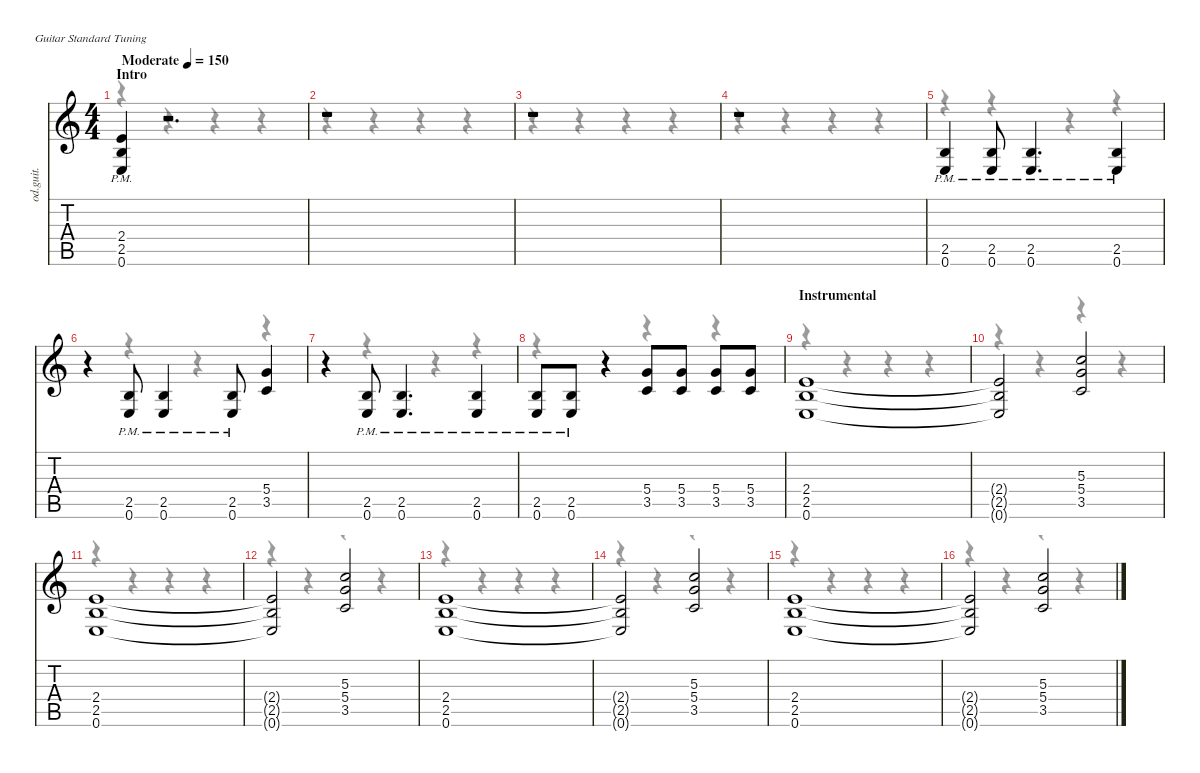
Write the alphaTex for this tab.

\defaultSystemsLayout 4
\hideDynamics
\bracketExtendMode nobrackets
\otherSystemsTrackNameOrientation horizontal
\track ("Gtr OD" "od.guit.") {instrument overdrivenguitar}
\staff {score tabs}
\tuning (E4 B3 G3 D3 A2 E2)
\voice
\ts (4 4)
\beaming (8 2 2 2 2)
\section ("" "Intro")
\tempo (150 "Moderate")
\clef g2
\ks c
(2.4{pm} 2.5{pm} 0.6{pm}).4{dy f instrument overdrivenguitar beam Up} r.2{d beam Up} |
r.1{beam Up} |
r.1{beam Up} |
r.1{beam Up} |
(2.5{pm} 0.6{pm}).4{beam Up} (2.5{pm} 0.6{pm}).8{beam Up} (2.5{pm} 0.6{pm}).4{d beam Up} (2.5{pm} 0.6{pm}).4{beam Up} |
r.4{beam Up} (2.5{pm} 0.6{pm}).8{beam Up} (2.5{pm} 0.6{pm}).4{beam Up} (2.5{pm} 0.6{pm}).8{beam Up} (5.4 3.5).4{beam Up} |
r.4{beam Up} (2.5{pm} 0.6{pm}).8{beam Up} (2.5{pm} 0.6{pm}).4{d beam Up} (2.5{pm} 0.6{pm}).4{beam Up} |
(2.5{pm} 0.6{pm}).8{beam Up} (2.5{pm} 0.6{pm}).8{beam Up} r.4{beam Up} (5.4 3.5).8{beam Up} (5.4 3.5).8{beam Up} (5.4 3.5).8{beam Up} (5.4 3.5).8{beam Up} |
\section ("" "Instrumental")
(2.4 2.5 0.6).1{beam Up} |
(2.4{t} 2.5{t} 0.6{t}).2{beam Up} (5.3 5.4 3.5).2{beam Up} |
(2.4 2.5 0.6).1{beam Up} |
(2.4{t} 2.5{t} 0.6{t}).2{beam Up} (5.3 5.4 3.5).2{beam Up} |
(2.4 2.5 0.6).1{beam Up} |
(2.4{t} 2.5{t} 0.6{t}).2{beam Up} (5.3 5.4 3.5).2{beam Up} |
(2.4 2.5 0.6).1{beam Up} |
(2.4{t} 2.5{t} 0.6{t}).2{beam Up} (5.3 5.4 3.5).2{beam Up}
\voice
\clef g2
\ottava regular
\simile none
\ks c
r.4{dy mf beam Down} r.4{beam Down} r.4{beam Down} r.4{beam Down} |
r.4{beam Down} r.4{beam Down} r.4{beam Down} r.4{beam Down} |
r.4{beam Down} r.4{beam Down} r.4{beam Down} r.4{beam Down} |
r.4{beam Down} r.4{beam Down} r.4{beam Down} r.4{beam Down} |
r.4{beam Down} r.4{beam Down} r.4{beam Down} r.4{beam Down} |
r.4{beam Down} r.4{beam Down} r.4{beam Down} r.4{beam Down} |
r.4{beam Down} r.4{beam Down} r.4{beam Down} r.4{beam Down} |
r.4{beam Down} r.4{beam Down} r.4{beam Down} r.4{beam Down} |
r.4{beam Down} r.4{beam Down} r.4{beam Down} r.4{beam Down} |
r.4{beam Down} r.4{beam Down} r.4{beam Down} r.4{beam Down} |
r.4{beam Down} r.4{beam Down} r.4{beam Down} r.4{beam Down} |
r.4{beam Down} r.4{beam Down} r.4{beam Down} r.4{beam Down} |
r.4{beam Down} r.4{beam Down} r.4{beam Down} r.4{beam Down} |
r.4{beam Down} r.4{beam Down} r.4{beam Down} r.4{beam Down} |
r.4{beam Down} r.4{beam Down} r.4{beam Down} r.4{beam Down} |
r.4{beam Down} r.4{beam Down} r.4{beam Down} r.4{beam Down}
